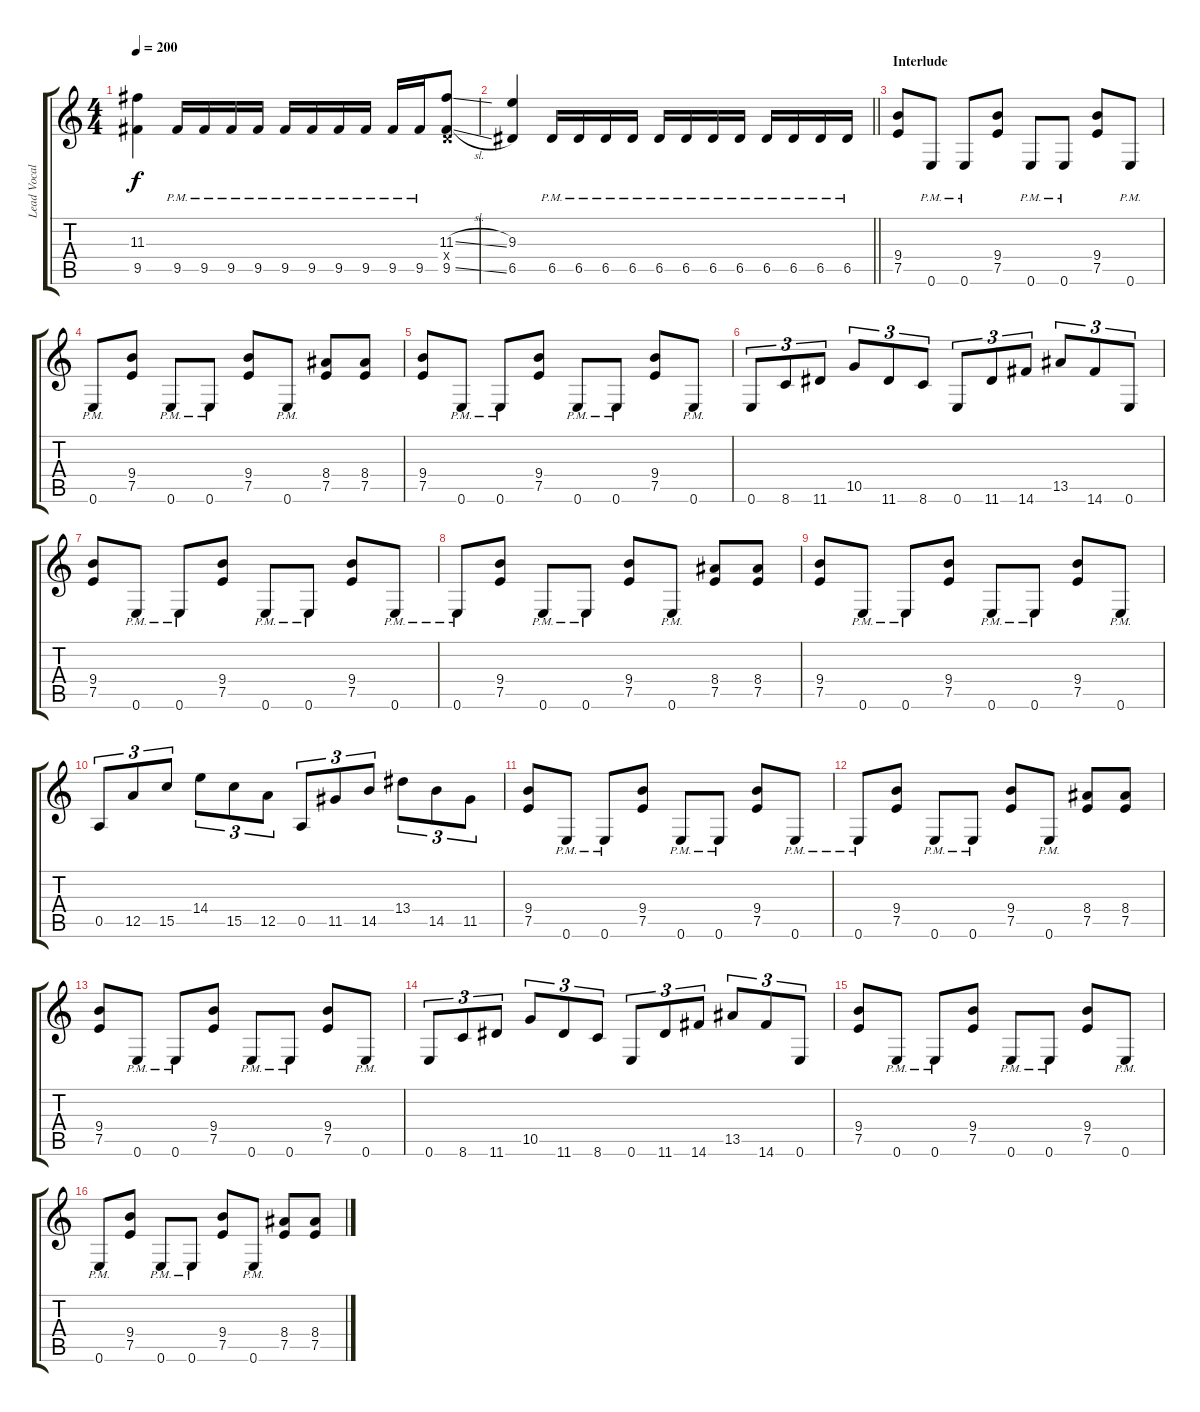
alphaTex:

\track ("Lead Vocals , Guitar - Matt Heafy" "Lead Vocal") {instrument distortionguitar}
\staff {score tabs}
\tuning (E4 B3 G3 D3 A2 E2) {hide}
\ts (4 4)
\tempo 200
\clef g2
\ks c
(11.3 9.5).4{dy f} 9.5{pm}.16 9.5{pm}.16 9.5{pm}.16 9.5{pm}.16 9.5{pm}.16 9.5{pm}.16 9.5{pm}.16 9.5{pm}.16 9.5{pm}.16 9.5{pm}.16 (11.3{sl} 0.4{x} 9.5{sl}).8 |
\barLineRight lightlight
(9.3 6.5).4 6.5{pm}.16 6.5{pm}.16 6.5{pm}.16 6.5{pm}.16 6.5{pm}.16 6.5{pm}.16 6.5{pm}.16 6.5{pm}.16 6.5{pm}.16 6.5{pm}.16 6.5{pm}.16 6.5{pm}.16 |
\section ("" "Interlude")
(9.4 7.5).8 0.6{pm}.8 0.6{pm}.8 (9.4 7.5).8 0.6{pm}.8 0.6{pm}.8 (9.4 7.5).8 0.6{pm}.8 |
0.6{pm}.8 (9.4 7.5).8 0.6{pm}.8 0.6{pm}.8 (9.4 7.5).8 0.6{pm}.8 (8.4 7.5).8 (8.4 7.5).8 |
(9.4 7.5).8 0.6{pm}.8 0.6{pm}.8 (9.4 7.5).8 0.6{pm}.8 0.6{pm}.8 (9.4 7.5).8 0.6{pm}.8 |
0.6.8{tu (3 2)} 8.6.8{tu (3 2)} 11.6.8{tu (3 2)} 10.5.8{tu (3 2)} 11.6.8{tu (3 2)} 8.6.8{tu (3 2)} 0.6.8{tu (3 2)} 11.6.8{tu (3 2)} 14.6.8{tu (3 2)} 13.5.8{tu (3 2)} 14.6.8{tu (3 2)} 0.6.8{tu (3 2)} |
(9.4 7.5).8 0.6{pm}.8 0.6{pm}.8 (9.4 7.5).8 0.6{pm}.8 0.6{pm}.8 (9.4 7.5).8 0.6{pm}.8 |
0.6{pm}.8 (9.4 7.5).8 0.6{pm}.8 0.6{pm}.8 (9.4 7.5).8 0.6{pm}.8 (8.4 7.5).8 (8.4 7.5).8 |
(9.4 7.5).8 0.6{pm}.8 0.6{pm}.8 (9.4 7.5).8 0.6{pm}.8 0.6{pm}.8 (9.4 7.5).8 0.6{pm}.8 |
0.5.8{tu (3 2)} 12.5.8{tu (3 2)} 15.5.8{tu (3 2)} 14.4.8{tu (3 2)} 15.5.8{tu (3 2)} 12.5.8{tu (3 2)} 0.5.8{tu (3 2)} 11.5.8{tu (3 2)} 14.5.8{tu (3 2)} 13.4.8{tu (3 2)} 14.5.8{tu (3 2)} 11.5.8{tu (3 2)} |
(9.4 7.5).8 0.6{pm}.8 0.6{pm}.8 (9.4 7.5).8 0.6{pm}.8 0.6{pm}.8 (9.4 7.5).8 0.6{pm}.8 |
0.6{pm}.8 (9.4 7.5).8 0.6{pm}.8 0.6{pm}.8 (9.4 7.5).8 0.6{pm}.8 (8.4 7.5).8 (8.4 7.5).8 |
(9.4 7.5).8 0.6{pm}.8 0.6{pm}.8 (9.4 7.5).8 0.6{pm}.8 0.6{pm}.8 (9.4 7.5).8 0.6{pm}.8 |
0.6.8{tu (3 2)} 8.6.8{tu (3 2)} 11.6.8{tu (3 2)} 10.5.8{tu (3 2)} 11.6.8{tu (3 2)} 8.6.8{tu (3 2)} 0.6.8{tu (3 2)} 11.6.8{tu (3 2)} 14.6.8{tu (3 2)} 13.5.8{tu (3 2)} 14.6.8{tu (3 2)} 0.6.8{tu (3 2)} |
(9.4 7.5).8 0.6{pm}.8 0.6{pm}.8 (9.4 7.5).8 0.6{pm}.8 0.6{pm}.8 (9.4 7.5).8 0.6{pm}.8 |
0.6{pm}.8 (9.4 7.5).8 0.6{pm}.8 0.6{pm}.8 (9.4 7.5).8 0.6{pm}.8 (8.4 7.5).8 (8.4 7.5).8
